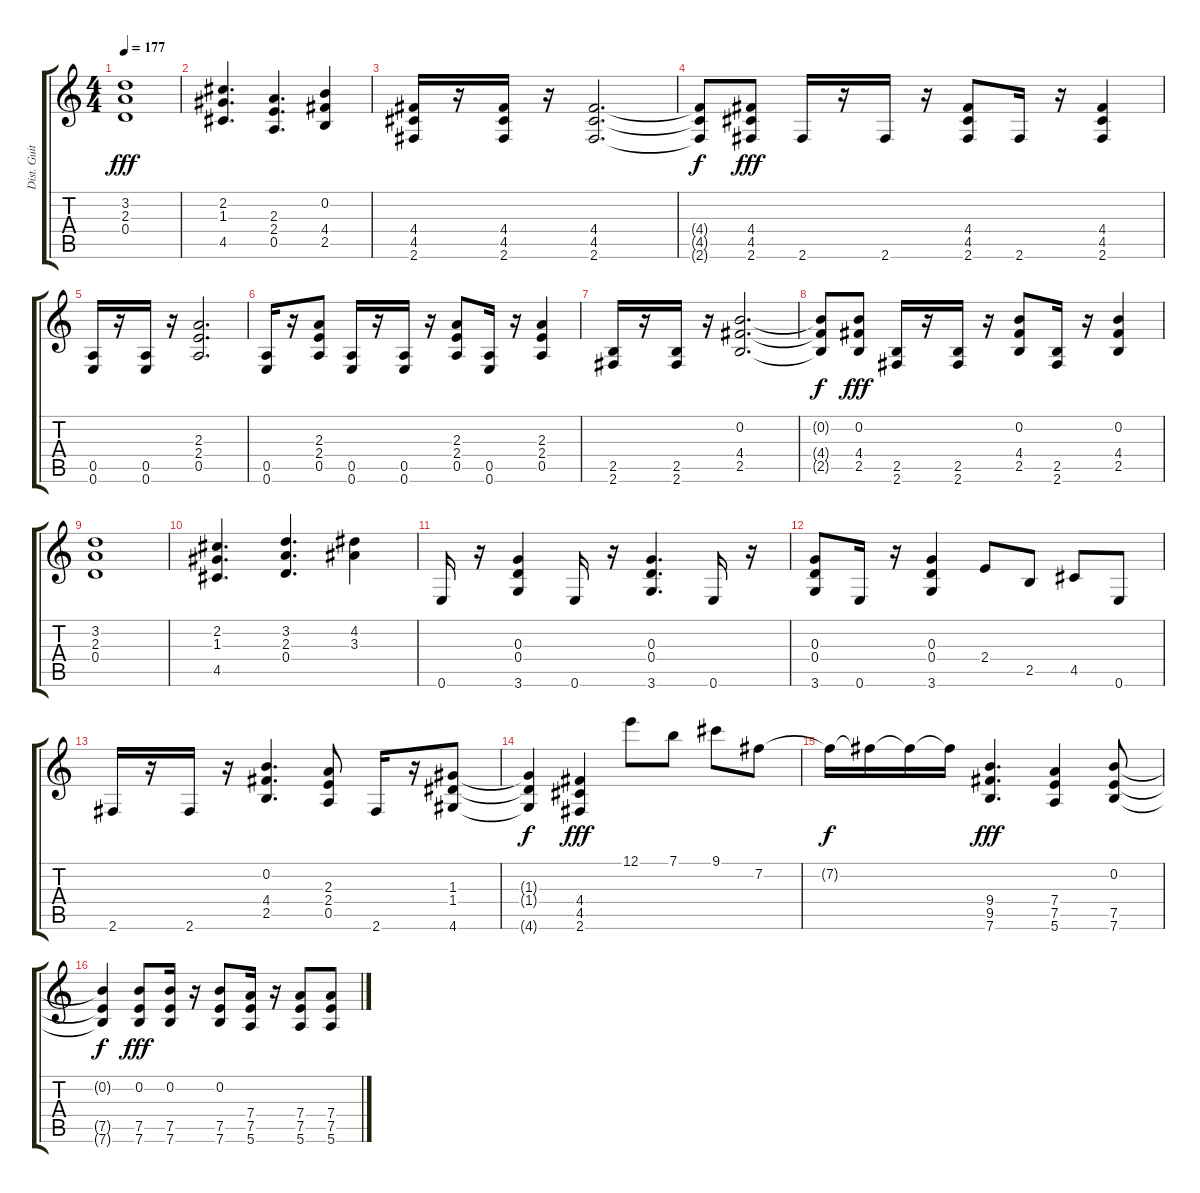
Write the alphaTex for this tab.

\track ("Dist. Guitar 1" "Dist. Guit") {instrument distortionguitar}
\staff {score tabs}
\tuning (E4 B3 G3 D3 A2 E2) {hide}
\ts (4 4)
\tempo 177
\clef g2
\ks c
(3.2 2.3 0.4).1{dy fff} |
(2.2 1.3 4.5).4{d} (2.3 2.4 0.5).4{d} (0.2 4.4 2.5).4 |
(4.4 4.5 2.6).16 r.16 (4.4 4.5 2.6).16 r.16 (4.4 4.5 2.6).2{d} |
(4.4{t} 4.5{t} 2.6{t}).8{dy f} (4.4 4.5 2.6).8{dy fff} 2.6.16 r.16 2.6.16 r.16 (4.4 4.5 2.6).8 2.6.16 r.16 (4.4 4.5 2.6).4 |
(0.5 0.6).16 r.16 (0.5 0.6).16 r.16 (2.3 2.4 0.5).2{d} |
(0.5 0.6).16 r.16 (2.3 2.4 0.5).8 (0.5 0.6).16 r.16 (0.5 0.6).16 r.16 (2.3 2.4 0.5).8 (0.5 0.6).16 r.16 (2.3 2.4 0.5).4 |
(2.5 2.6).16 r.16 (2.5 2.6).16 r.16 (0.2 4.4 2.5).2{d} |
(0.2{t} 4.4{t} 2.5{t}).8{dy f} (0.2 4.4 2.5).8{dy fff} (2.5 2.6).16 r.16 (2.5 2.6).16 r.16 (0.2 4.4 2.5).8 (2.5 2.6).16 r.16 (0.2 4.4 2.5).4 |
(3.2 2.3 0.4).1 |
(2.2 1.3 4.5).4{d} (3.2 2.3 0.4).4{d} (4.2 3.3).4 |
0.6.16 r.16 (0.3 0.4 3.6).4 0.6.16 r.16 (0.3 0.4 3.6).4{d} 0.6.16 r.16 |
(0.3 0.4 3.6).8 0.6.16 r.16 (0.3 0.4 3.6).4 2.4.8 2.5.8 4.5.8 0.6.8 |
2.6.16 r.16 2.6.16 r.16 (0.2 4.4 2.5).4{d} (2.3 2.4 0.5).8 2.6.16 r.16 (1.3 1.4 4.6).8 |
(1.3{t} 1.4{t} 4.6{t}).4{dy f} (4.4 4.5 2.6).4{dy fff} 12.1.8 7.1.8 9.1.8 7.2.8 |
7.2{t}.16{dy f} 7.2{t}.16 7.2{t}.16 7.2{t}.16 (9.4 9.5 7.6).4{d dy fff} (7.4 7.5 5.6).4 (0.2 7.5 7.6).8 |
(0.2{t} 7.5{t} 7.6{t}).4{dy f} (0.2 7.5 7.6).8{dy fff} (0.2 7.5 7.6).16 r.16 (0.2 7.5 7.6).8 (7.4 7.5 5.6).16 r.16 (7.4 7.5 5.6).8 (7.4 7.5 5.6).8
